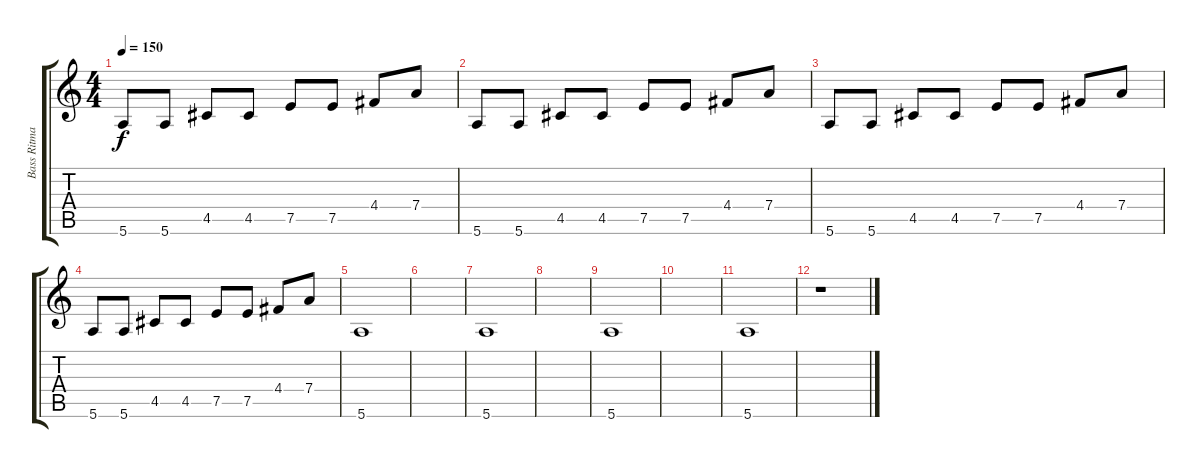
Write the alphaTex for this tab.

\track ("Bass Ritma" "Bass Ritma") {instrument electricbassfinger}
\staff {score tabs}
\tuning (E4 B3 G3 D3 A2 E2) {hide}
\ts (4 4)
\tempo 150
\clef g2
\ks c
5.6.8{dy f} 5.6.8 4.5.8 4.5.8 7.5.8 7.5.8 4.4.8 7.4.8 |
5.6.8 5.6.8 4.5.8 4.5.8 7.5.8 7.5.8 4.4.8 7.4.8 |
5.6.8 5.6.8 4.5.8 4.5.8 7.5.8 7.5.8 4.4.8 7.4.8 |
5.6.8 5.6.8 4.5.8 4.5.8 7.5.8 7.5.8 4.4.8 7.4.8 |
5.6.1 |
|
5.6.1 |
|
5.6.1 |
|
5.6.1 |
r.1
